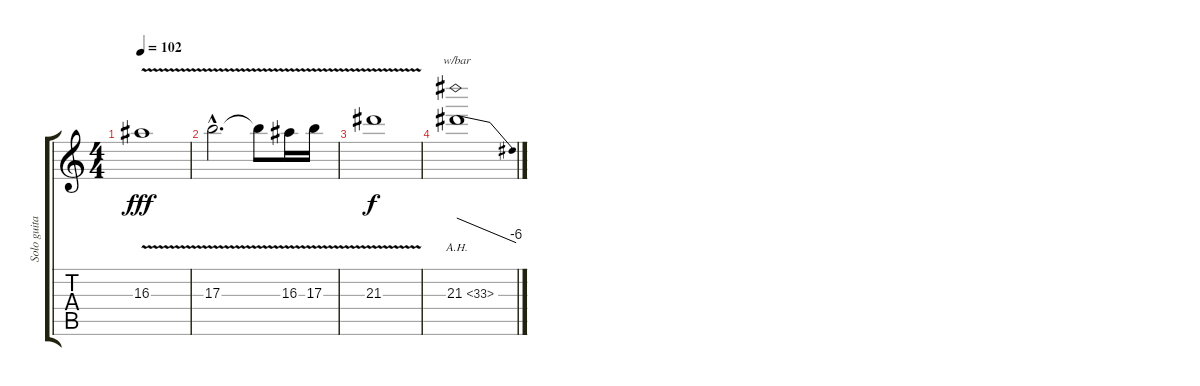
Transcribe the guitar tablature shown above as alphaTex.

\track ("Solo guitar 1" "Solo guita") {instrument overdrivenguitar}
\staff {score tabs}
\tuning (Eb4 Bb3 Gb3 Db3 Ab2 Eb2) {hide}
\ts (4 4)
\tempo 102
\clef g2
\ks aminor
16.3{v}.1{dy fff} |
17.3{v hac}.2{d} 17.3{t}.8 16.3{v}.16 17.3{v}.16 |
21.3{v}.1{dy f} |
21.3{ah 12}.1{tbe (dive default 0 0 60 -24)}
